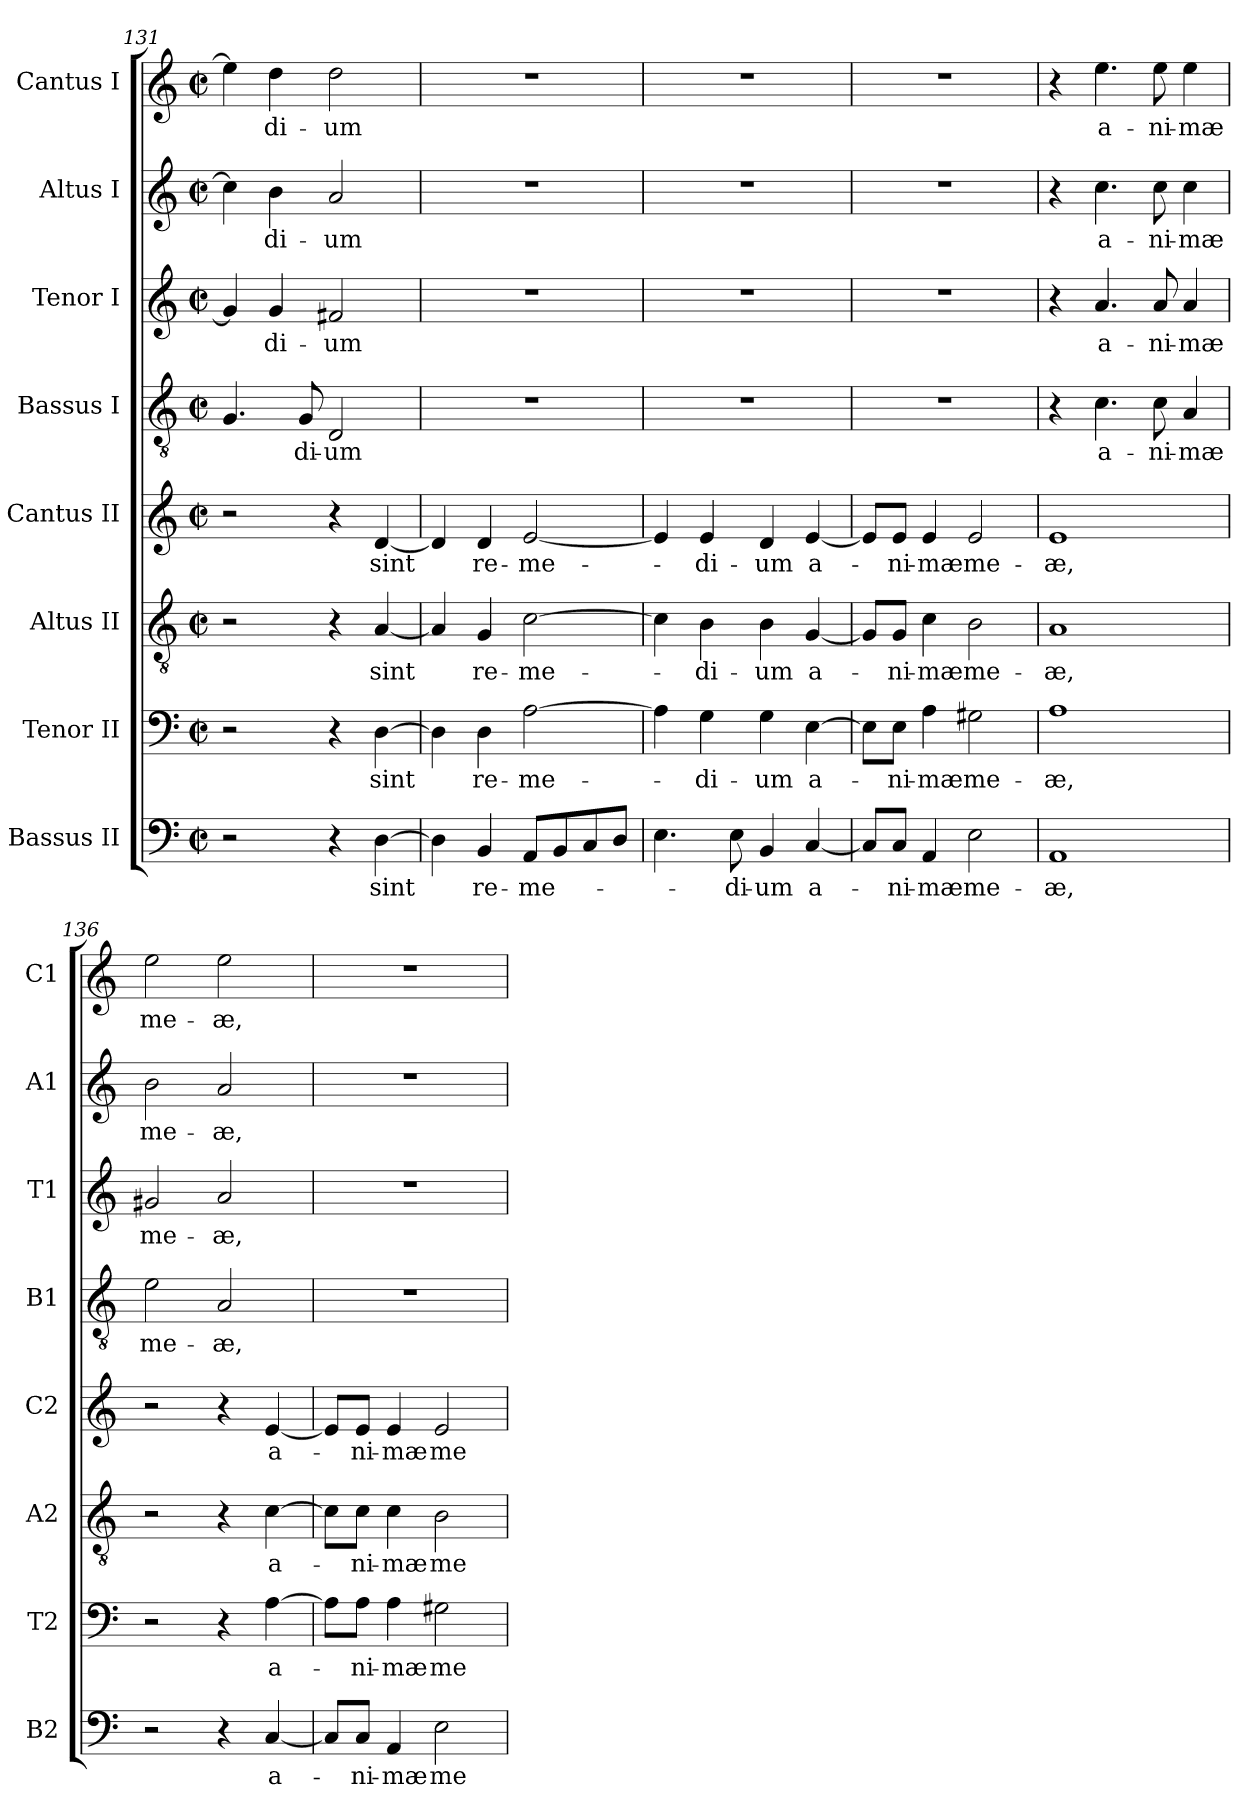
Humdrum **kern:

**kern	**text	**kern	**text	**kern	**text	**kern	**text	**kern	**text	**kern	**text	**kern	**text	**kern	**text
*part8	*part8	*part7	*part7	*part6	*part6	*part5	*part5	*part4	*part4	*part3	*part3	*part2	*part2	*part1	*part1
*staff8	*staff8	*staff7	*staff7	*staff6	*staff6	*staff5	*staff5	*staff4	*staff4	*staff3	*staff3	*staff2	*staff2	*staff1	*staff1
*I"Bassus II	*	*I"Tenor II	*	*I"Altus II	*	*I"Cantus II	*	*I"Bassus I	*	*I"Tenor I	*	*I"Altus I	*	*I"Cantus I	*
*I'B2	*	*I'T2	*	*I'A2	*	*I'C2	*	*I'B1	*	*I'T1	*	*I'A1	*	*I'C1	*
*clefF4	*	*clefF4	*	*clefGv2	*	*clefG2	*	*clefGv2	*	*clefG2	*	*clefG2	*	*clefG2	*
*k[]	*	*k[]	*	*k[]	*	*k[]	*	*k[]	*	*k[]	*	*k[]	*	*k[]	*
*C:	*	*C:	*	*C:	*	*C:	*	*C:	*	*C:	*	*C:	*	*C:	*
*M2/2	*	*M2/2	*	*M2/2	*	*M2/2	*	*M2/2	*	*M2/2	*	*M2/2	*	*M2/2	*
*met(c|)	*	*met(c|)	*	*met(c|)	*	*met(c|)	*	*met(c|)	*	*met(c|)	*	*met(c|)	*	*met(c|)	*
=131	=131	=131	=131	=131	=131	=131	=131	=131	=131	=131	=131	=131	=131	=131	=131
2r	.	2r	.	2r	.	2r	.	4.G/	.	4g/]	.	4cc\]	.	4ee\]	.
!	!	!	!	!	!	!	!	!	!	!	!LO:LY:b	!	!	!	!
!	!	!	!	!	!	!	!	!	!	!	!	!	!LO:LY:b	!	!
!	!	!	!	!	!	!	!	!	!	!	!	!	!	!	!LO:LY:b
.	.	.	.	.	.	.	.	.	.	4g/	-di-	4b\	-di-	4dd\	-di-
!	!	!	!	!	!	!	!	!	!LO:LY:b	!	!	!	!	!	!
.	.	.	.	.	.	.	.	8G/	-di-	.	.	.	.	.	.
!	!	!	!	!	!	!	!	!	!LO:LY:b	!	!	!	!	!	!
!	!	!	!	!	!	!	!	!	!	!	!LO:LY:b	!	!	!	!
!	!	!	!	!	!	!	!	!	!	!	!	!	!LO:LY:b	!	!
!	!	!	!	!	!	!	!	!	!	!	!	!	!	!	!LO:LY:b
4r	.	4r	.	4r	.	4r	.	2D/	-um	2f#X/	-um	2a/	-um	2dd\	-um
!	!LO:LY:b	!	!	!	!	!	!	!	!	!	!	!	!	!	!
!	!	!	!LO:LY:b	!	!	!	!	!	!	!	!	!	!	!	!
!	!	!	!	!	!LO:LY:b	!	!	!	!	!	!	!	!	!	!
!	!	!	!	!	!	!	!LO:LY:b	!	!	!	!	!	!	!	!
[4D\	sint	[4D\	sint	[4A/	sint	[4d/	sint	.	.	.	.	.	.	.	.
=132	=132	=132	=132	=132	=132	=132	=132	=132	=132	=132	=132	=132	=132	=132	=132
4D\]	.	4D\]	.	4A/]	.	4d/]	.	1r	.	1r	.	1r	.	1r	.
!	!LO:LY:b	!	!	!	!	!	!	!	!	!	!	!	!	!	!
!	!	!	!LO:LY:b	!	!	!	!	!	!	!	!	!	!	!	!
!	!	!	!	!	!LO:LY:b	!	!	!	!	!	!	!	!	!	!
!	!	!	!	!	!	!	!LO:LY:b	!	!	!	!	!	!	!	!
4BB/	re-	4D\	re-	4G/	re-	4d/	re-	.	.	.	.	.	.	.	.
!	!LO:LY:b	!	!	!	!	!	!	!	!	!	!	!	!	!	!
!	!	!	!LO:LY:b	!	!	!	!	!	!	!	!	!	!	!	!
!	!	!	!	!	!LO:LY:b	!	!	!	!	!	!	!	!	!	!
!	!	!	!	!	!	!	!LO:LY:b	!	!	!	!	!	!	!	!
8AA/L	-me-	[2A\	-me-	[2c\	-me-	[2e/	-me-	.	.	.	.	.	.	.	.
8BB/	.	.	.	.	.	.	.	.	.	.	.	.	.	.	.
8C/	.	.	.	.	.	.	.	.	.	.	.	.	.	.	.
8D/J	.	.	.	.	.	.	.	.	.	.	.	.	.	.	.
=133	=133	=133	=133	=133	=133	=133	=133	=133	=133	=133	=133	=133	=133	=133	=133
4.E\	.	4A\]	.	4c\]	.	4e/]	.	1r	.	1r	.	1r	.	1r	.
!	!	!	!LO:LY:b	!	!	!	!	!	!	!	!	!	!	!	!
!	!	!	!	!	!LO:LY:b	!	!	!	!	!	!	!	!	!	!
!	!	!	!	!	!	!	!LO:LY:b	!	!	!	!	!	!	!	!
.	.	4G\	-di-	4B\	-di-	4e/	-di-	.	.	.	.	.	.	.	.
!	!LO:LY:b	!	!	!	!	!	!	!	!	!	!	!	!	!	!
8E\	-di-	.	.	.	.	.	.	.	.	.	.	.	.	.	.
!	!LO:LY:b	!	!	!	!	!	!	!	!	!	!	!	!	!	!
!	!	!	!LO:LY:b	!	!	!	!	!	!	!	!	!	!	!	!
!	!	!	!	!	!LO:LY:b	!	!	!	!	!	!	!	!	!	!
!	!	!	!	!	!	!	!LO:LY:b	!	!	!	!	!	!	!	!
4BB/	-um	4G\	-um	4B\	-um	4d/	-um	.	.	.	.	.	.	.	.
!	!LO:LY:b	!	!	!	!	!	!	!	!	!	!	!	!	!	!
!	!	!	!LO:LY:b	!	!	!	!	!	!	!	!	!	!	!	!
!	!	!	!	!	!LO:LY:b	!	!	!	!	!	!	!	!	!	!
!	!	!	!	!	!	!	!LO:LY:b	!	!	!	!	!	!	!	!
[4C/	a-	[4E\	a-	[4G/	a-	[4e/	a-	.	.	.	.	.	.	.	.
=134	=134	=134	=134	=134	=134	=134	=134	=134	=134	=134	=134	=134	=134	=134	=134
8C/L]	.	8E\L]	.	8G/L]	.	8e/L]	.	1r	.	1r	.	1r	.	1r	.
!	!LO:LY:b	!	!	!	!	!	!	!	!	!	!	!	!	!	!
!	!	!	!LO:LY:b	!	!	!	!	!	!	!	!	!	!	!	!
!	!	!	!	!	!LO:LY:b	!	!	!	!	!	!	!	!	!	!
!	!	!	!	!	!	!	!LO:LY:b	!	!	!	!	!	!	!	!
8C/J	-ni-	8E\J	-ni-	8G/J	-ni-	8e/J	-ni-	.	.	.	.	.	.	.	.
!	!LO:LY:b	!	!	!	!	!	!	!	!	!	!	!	!	!	!
!	!	!	!LO:LY:b	!	!	!	!	!	!	!	!	!	!	!	!
!	!	!	!	!	!LO:LY:b	!	!	!	!	!	!	!	!	!	!
!	!	!	!	!	!	!	!LO:LY:b	!	!	!	!	!	!	!	!
4AA/	-mæ	4A\	-mæ	4c\	-mæ	4e/	-mæ	.	.	.	.	.	.	.	.
!	!LO:LY:b	!	!	!	!	!	!	!	!	!	!	!	!	!	!
!	!	!	!LO:LY:b	!	!	!	!	!	!	!	!	!	!	!	!
!	!	!	!	!	!LO:LY:b	!	!	!	!	!	!	!	!	!	!
!	!	!	!	!	!	!	!LO:LY:b	!	!	!	!	!	!	!	!
2E\	me-	2G#X\	me-	2B\	me-	2e/	me-	.	.	.	.	.	.	.	.
!!LO:PB:g=z
=135	=135	=135	=135	=135	=135	=135	=135	=135	=135	=135	=135	=135	=135	=135	=135
!	!LO:LY:b	!	!	!	!	!	!	!	!	!	!	!	!	!	!
!	!	!	!LO:LY:b	!	!	!	!	!	!	!	!	!	!	!	!
!	!	!	!	!	!LO:LY:b	!	!	!	!	!	!	!	!	!	!
!	!	!	!	!	!	!	!LO:LY:b	!	!	!	!	!	!	!	!
1AA	-æ,	1A	-æ,	1A	-æ,	1e	-æ,	4r	.	4r	.	4r	.	4r	.
!	!	!	!	!	!	!	!	!	!LO:LY:b	!	!	!	!	!	!
!	!	!	!	!	!	!	!	!	!	!	!LO:LY:b	!	!	!	!
!	!	!	!	!	!	!	!	!	!	!	!	!	!LO:LY:b	!	!
!	!	!	!	!	!	!	!	!	!	!	!	!	!	!	!LO:LY:b
.	.	.	.	.	.	.	.	4.c\	a-	4.a/	a-	4.cc\	a-	4.ee\	a-
!	!	!	!	!	!	!	!	!	!LO:LY:b	!	!	!	!	!	!
!	!	!	!	!	!	!	!	!	!	!	!LO:LY:b	!	!	!	!
!	!	!	!	!	!	!	!	!	!	!	!	!	!LO:LY:b	!	!
!	!	!	!	!	!	!	!	!	!	!	!	!	!	!	!LO:LY:b
.	.	.	.	.	.	.	.	8c\	-ni-	8a/	-ni-	8cc\	-ni-	8ee\	-ni-
!	!	!	!	!	!	!	!	!	!LO:LY:b	!	!	!	!	!	!
!	!	!	!	!	!	!	!	!	!	!	!LO:LY:b	!	!	!	!
!	!	!	!	!	!	!	!	!	!	!	!	!	!LO:LY:b	!	!
!	!	!	!	!	!	!	!	!	!	!	!	!	!	!	!LO:LY:b
.	.	.	.	.	.	.	.	4A/	-mæ	4a/	-mæ	4cc\	-mæ	4ee\	-mæ
=136	=136	=136	=136	=136	=136	=136	=136	=136	=136	=136	=136	=136	=136	=136	=136
!	!	!	!	!	!	!	!	!	!LO:LY:b	!	!	!	!	!	!
!	!	!	!	!	!	!	!	!	!	!	!LO:LY:b	!	!	!	!
!	!	!	!	!	!	!	!	!	!	!	!	!	!LO:LY:b	!	!
!	!	!	!	!	!	!	!	!	!	!	!	!	!	!	!LO:LY:b
2r	.	2r	.	2r	.	2r	.	2e\	me-	2g#X/	me-	2b\	me-	2ee\	me-
!	!	!	!	!	!	!	!	!	!LO:LY:b	!	!	!	!	!	!
!	!	!	!	!	!	!	!	!	!	!	!LO:LY:b	!	!	!	!
!	!	!	!	!	!	!	!	!	!	!	!	!	!LO:LY:b	!	!
!	!	!	!	!	!	!	!	!	!	!	!	!	!	!	!LO:LY:b
4r	.	4r	.	4r	.	4r	.	2A/	-æ,	2a/	-æ,	2a/	-æ,	2ee\	-æ,
!	!LO:LY:b	!	!	!	!	!	!	!	!	!	!	!	!	!	!
!	!	!	!LO:LY:b	!	!	!	!	!	!	!	!	!	!	!	!
!	!	!	!	!	!LO:LY:b	!	!	!	!	!	!	!	!	!	!
!	!	!	!	!	!	!	!LO:LY:b	!	!	!	!	!	!	!	!
[4C/	a-	[4A\	a-	[4c\	a-	[4e/	a-	.	.	.	.	.	.	.	.
=137	=137	=137	=137	=137	=137	=137	=137	=137	=137	=137	=137	=137	=137	=137	=137
8C/L]	.	8A\L]	.	8c\L]	.	8e/L]	.	1r	.	1r	.	1r	.	1r	.
!	!LO:LY:b	!	!	!	!	!	!	!	!	!	!	!	!	!	!
!	!	!	!LO:LY:b	!	!	!	!	!	!	!	!	!	!	!	!
!	!	!	!	!	!LO:LY:b	!	!	!	!	!	!	!	!	!	!
!	!	!	!	!	!	!	!LO:LY:b	!	!	!	!	!	!	!	!
8C/J	-ni-	8A\J	-ni-	8c\J	-ni-	8e/J	-ni-	.	.	.	.	.	.	.	.
!	!LO:LY:b	!	!	!	!	!	!	!	!	!	!	!	!	!	!
!	!	!	!LO:LY:b	!	!	!	!	!	!	!	!	!	!	!	!
!	!	!	!	!	!LO:LY:b	!	!	!	!	!	!	!	!	!	!
!	!	!	!	!	!	!	!LO:LY:b	!	!	!	!	!	!	!	!
4AA/	-mæ	4A\	-mæ	4c\	-mæ	4e/	-mæ	.	.	.	.	.	.	.	.
!	!LO:LY:b	!	!	!	!	!	!	!	!	!	!	!	!	!	!
!	!	!	!LO:LY:b	!	!	!	!	!	!	!	!	!	!	!	!
!	!	!	!	!	!LO:LY:b	!	!	!	!	!	!	!	!	!	!
!	!	!	!	!	!	!	!LO:LY:b	!	!	!	!	!	!	!	!
2E\	me-	2G#X\	me-	2B\	me-	2e/	me-	.	.	.	.	.	.	.	.
=	=	=	=	=	=	=	=	=	=	=	=	=	=	=	=
*-	*-	*-	*-	*-	*-	*-	*-	*-	*-	*-	*-	*-	*-	*-	*-
